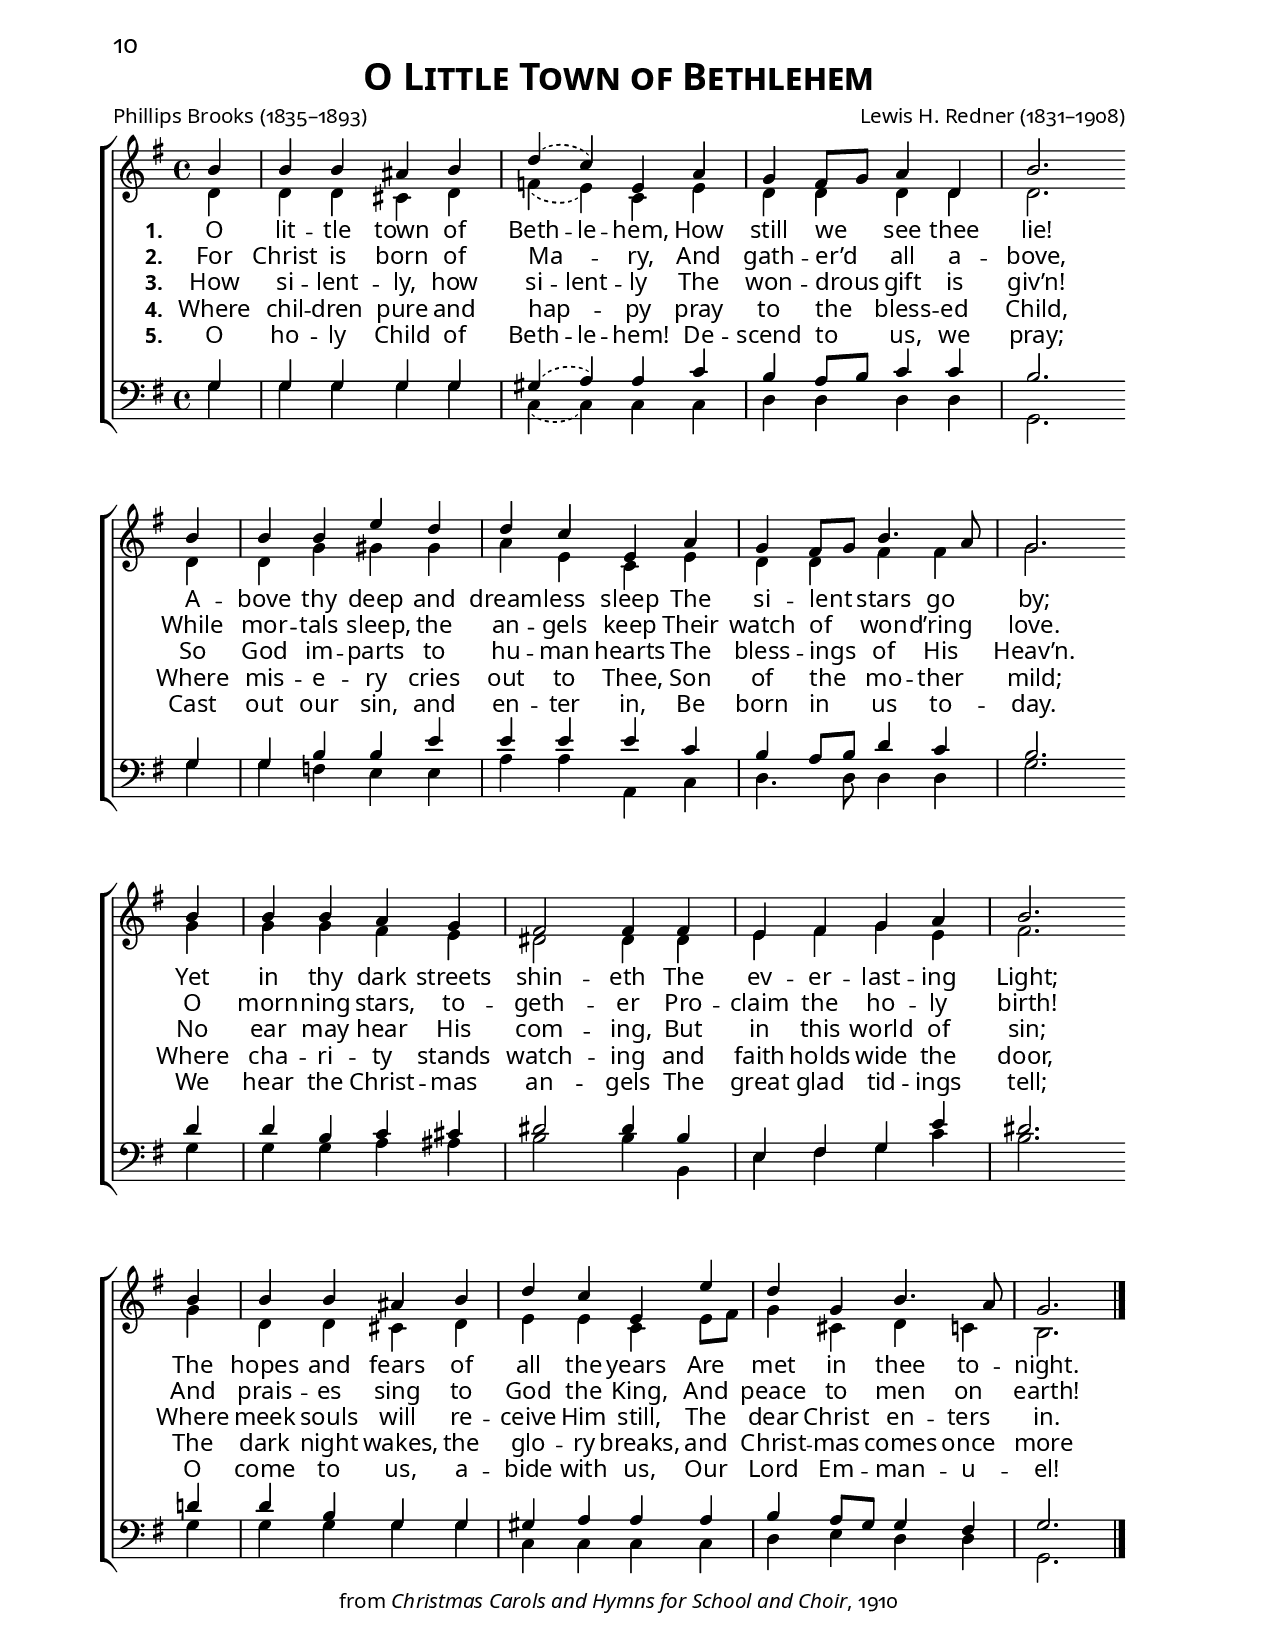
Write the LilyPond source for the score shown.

\version "2.14.2"
\include "util.ly"
\header {
  title = \markup{\override #'(font-name . "Garamond Premier Pro Semibold"){ \abs-fontsize #18 \smallCapsOldStyle"O Little Town of Bethlehem"}}
  poet = \markup\oldStyleNum"Phillips Brooks (1835–1893)"
  composer = \markup\oldStyleNum"Lewis H. Redner (1831–1908)"
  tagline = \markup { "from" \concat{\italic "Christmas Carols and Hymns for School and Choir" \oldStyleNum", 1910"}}
}
\paper {
  paper-height = 11\in
  paper-width = 8.5\in
  indent = 0\in
  %system-system-spacing = #'((basic-distance . 10) (padding . 0))
  %system-system-spacing =
  %  #'((basic-distance . 0)
  %     (minimum-distance . 0)
  %     (padding . -0.35)
  %     (stretchability . 100))
  ragged-last-bottom = ##f
  ragged-bottom = ##f
  two-sided = ##t
  inner-margin = 1\in
  outer-margin = 0.75\in
  top-margin = 0.26\in
  bottom-margin = 0.25\in
  first-page-number = #010
  print-first-page-number = ##t
  headerLine = ""
  oddHeaderMarkup = \markup\fill-line{
     \override #'(font-name . "Garamond Premier Pro")\abs-fontsize #12.5
     \combine 
        \fill-line{"" \on-the-fly #print-page-number-check-first
        \oldStylePageNum""
        }
        \fill-line{\headerLine}
  }
  evenHeaderMarkup = \markup {
     \override #'(font-name . "Garamond Premier Pro")\abs-fontsize #12.5
     \combine
        \on-the-fly #print-page-number-check-first
        \oldStylePageNum""
        \fill-line{\headerLine}
  }
}
#(set-global-staff-size 18) \paper{ #(define fonts (make-pango-font-tree "Garamond Premier Pro" "Garamond Premier Pro" "Garamond Premier Pro" (/ 18 20))) }
global = {
  \key g \major
  \time 4/4
  \autoBeamOff
  \override DynamicLineSpanner #'staff-padding = #0.0
  \override DynamicLineSpanner #'Y-extent = #'(-1 . 1)
}

sopMusic = \relative c'' {
  \partial 4 b4 |
  b b ais b |
  \slurDashed d( c) e, a |
  \slurSolid g fis8[ g] a4 d, |
  b'2. \bar""\break b4 |
  
  b b e d |
  d c e, a |
  g fis8[ g] b4. a8 |
  g2. \bar""\break b4 |
  
  b b a g |
  fis2 fis4 fis |
  e fis g a |
  b2. \bar""\break b4 |
  
  b b ais b |
  d c e, e' |
  d g, b4. a8 |
  \partial 4*3 g2. \bar "|."
}
sopWords = \lyricmode {
  
}

altoMusic = \relative c' {
  d4 |
  d d cis d |
  \slurDashed f( e) c e |
  d d d d |
  d2. d4 |
  
  d g gis gis |
  a e c e |
  d d fis fis |
  g2. g4 |
  
  g g fis e |
  dis2 dis4 dis |
  e fis g e |
  fis2. g4 |
  
  d d cis d |
  \slurSolid e e c e8[ fis] |
  g4 cis, d4 c |
  b2. \bar "|."
}
altoWords = \lyricmode {
  \dropLyricsIX
  \set stanza = #"1. "
  \set ignoreMelismata = ##t
  O lit -- tle town of Beth -- le -- hem,
  How still we _ see thee lie!
  A -- bove thy deep and dream -- less sleep
  The si -- lent _ \set associatedVoice = "altos" stars go by; \unset associatedVoice
  Yet in thy dark streets shin -- eth
  The ev -- er -- last -- ing Light;
  The hopes and fears of all the years
  Are met in \set associatedVoice = "altos" thee to -- night.
}
altoWordsII = \lyricmode {
  \dropLyricsIX
  \set stanza = #"2. "
  \set ignoreMelismata = ##t
  For Christ is born of Ma -- _ ry,
  And gath -- er’d _ all a -- bove,
  While mor -- tals sleep, the an -- gels keep
  Their watch of _ \set associatedVoice = "altos" won -- d’ring love. \unset associatedVoice
  O morn -- ning stars, to -- geth -- er
  Pro -- claim the ho -- ly birth!
  And prais -- es sing to God the King,
  And peace to \set associatedVoice = "altos" men on earth!
}
altoWordsIII = \lyricmode {
  \dropLyricsIX
  \set stanza = #"3. "
  \set ignoreMelismata = ##t
  How si -- lent -- ly, how si -- lent -- ly
  The won -- drous _ gift is giv’n!
  So God im -- parts to hu -- man hearts
  The bless -- ings _ \set associatedVoice = "altos" of His Heav’n. \unset associatedVoice
  No ear may hear His com -- ing,
  But in this world of sin;
  Where meek souls will re -- ceive Him still,
  The dear Christ \set associatedVoice = "altos" en -- ters in.
}
altoWordsIV = \lyricmode {
  \dropLyricsIX
\set ignoreMelismata = ##t
  \set stanza = #"4. "
  Where chil -- dren pure and hap -- _ py
    pray to the _ bless -- ed Child,
  Where mis -- e -- ry cries out to Thee,
    Son of the _ \set associatedVoice = "altos" mo -- ther mild; \unset associatedVoice
  Where cha -- ri -- ty stands watch -- ing
    and faith holds wide the door,
  The dark night wakes, the glo -- ry breaks,
    and Christ -- \set associatedVoice = "altos" mas comes once more
}
altoWordsV = \lyricmode {
  \dropLyricsIX
\set ignoreMelismata = ##t
  \set stanza = #"5. "

  O ho -- ly Child of Beth -- le -- hem!
  De -- scend to _ us, we pray;
  Cast out our sin, and en -- ter in,
  Be born in _ \set associatedVoice = "altos" us to -- day. \unset associatedVoice
  We hear the Christ -- mas an -- gels
  The great glad tid -- ings tell;
  O come to us, a -- bide with us,
  Our Lord \set associatedVoice = "altos" Em -- man -- u -- el!
}

tenorMusic = \relative c' {
  g4 |
  g g g g |
  \slurDashed gis( a) a c |
  \slurSolid b a8[ b] c4 c |
  b2. g4 |
  
  g b b e |
  e e e c |
  b a8[ b] d4 c |
  b2. d4 |
  
  d b c cis |
  dis2 dis4 b |
  e, fis g e' |
  dis2. d4 |
  
  d b g g |
  gis a a a |
  b a8[ g] g4 fis |
  g2. \bar "|."
}
tenorWords = \lyricmode {

}

bassMusic = \relative c' {
  g4 |
  g g g g |
  \slurDashed c,( c) c c |
  d d d d |
  g,2. g'4 |
  
  g f e e |
  a a a, c |
  d4. d8 d4 d |
  g2. g4 |
  
  g g a ais | 
  b2 b4 b, |
  e fis g c |
  b2. g4 |
  
  g g g g |
  c, c c c |
  d e d4 d |
  g,2. \bar "|."
}
bassWords = \lyricmode {

}

\score {
  <<
   \new ChoirStaff <<
%    \new Lyrics = sopranos \with { \override VerticalAxisGroup #'nonstaff-relatedstaff-spacing = #'((basic-distance . 1)) }
    \new Staff = women <<
      \new Voice = "sopranos" { \voiceOne << \global \sopMusic >> }
      \new Voice = "altos" { \voiceTwo << \global \altoMusic >> }
    >>
    \new Lyrics \with { alignAboveContext = #"women" } \lyricsto "sopranos" \sopWords
    \new Lyrics = "altosV"  \with { alignBelowContext = #"women" } \lyricsto "sopranos" \altoWordsV
    \new Lyrics = "altosIV"  \with { alignBelowContext = #"women" } \lyricsto "sopranos" \altoWordsIV
    \new Lyrics = "altosIII"  \with { alignBelowContext = #"women" } \lyricsto "sopranos" \altoWordsIII
    \new Lyrics = "altosII"  \with { alignBelowContext = #"women" } \lyricsto "sopranos" \altoWordsII
    \new Lyrics = "altos"  \with { alignBelowContext = #"women" \override VerticalAxisGroup #'nonstaff-relatedstaff-spacing = #'((padding . -0.5)) } \lyricsto "sopranos" \altoWords
   \new Staff = men <<
      \clef bass
      \new Voice = "tenors" { \voiceOne << \global \tenorMusic >> }
      \new Voice = "basses" { \voiceTwo << \global \bassMusic >> }
    >>
    \new Lyrics \with { alignAboveContext = #"men" \override VerticalAxisGroup #'nonstaff-relatedstaff-spacing = #'((basic-distance . 1)) } \lyricsto "tenors" \tenorWords
    \new Lyrics \with { alignBelowContext = #"men" \override VerticalAxisGroup #'nonstaff-relatedstaff-spacing = #'((basic-distance . 1)) } \lyricsto "basses" \bassWords
  >>
%    \new PianoStaff << \new Staff { \new Voice { \pianoRH } } \new Staff { \clef "bass" \pianoLH } >>
  >>
  \layout {
  \context {
    \Lyrics
    \override LyricText #'font-size = #1.3
  }
    \context {
      \Score
      %\override SpacingSpanner #'base-shortest-duration = #(ly:make-moment 1 8)
      %\override SpacingSpanner #'common-shortest-duration = #(ly:make-moment 1 4)
    }
    \context {
      % Remove all empty staves
      % \Staff \RemoveEmptyStaves \override VerticalAxisGroup #'remove-first = ##t
    }
    \context {
      \Lyrics
      \override LyricText #'X-offset = #center-on-word
    }
  }
}

